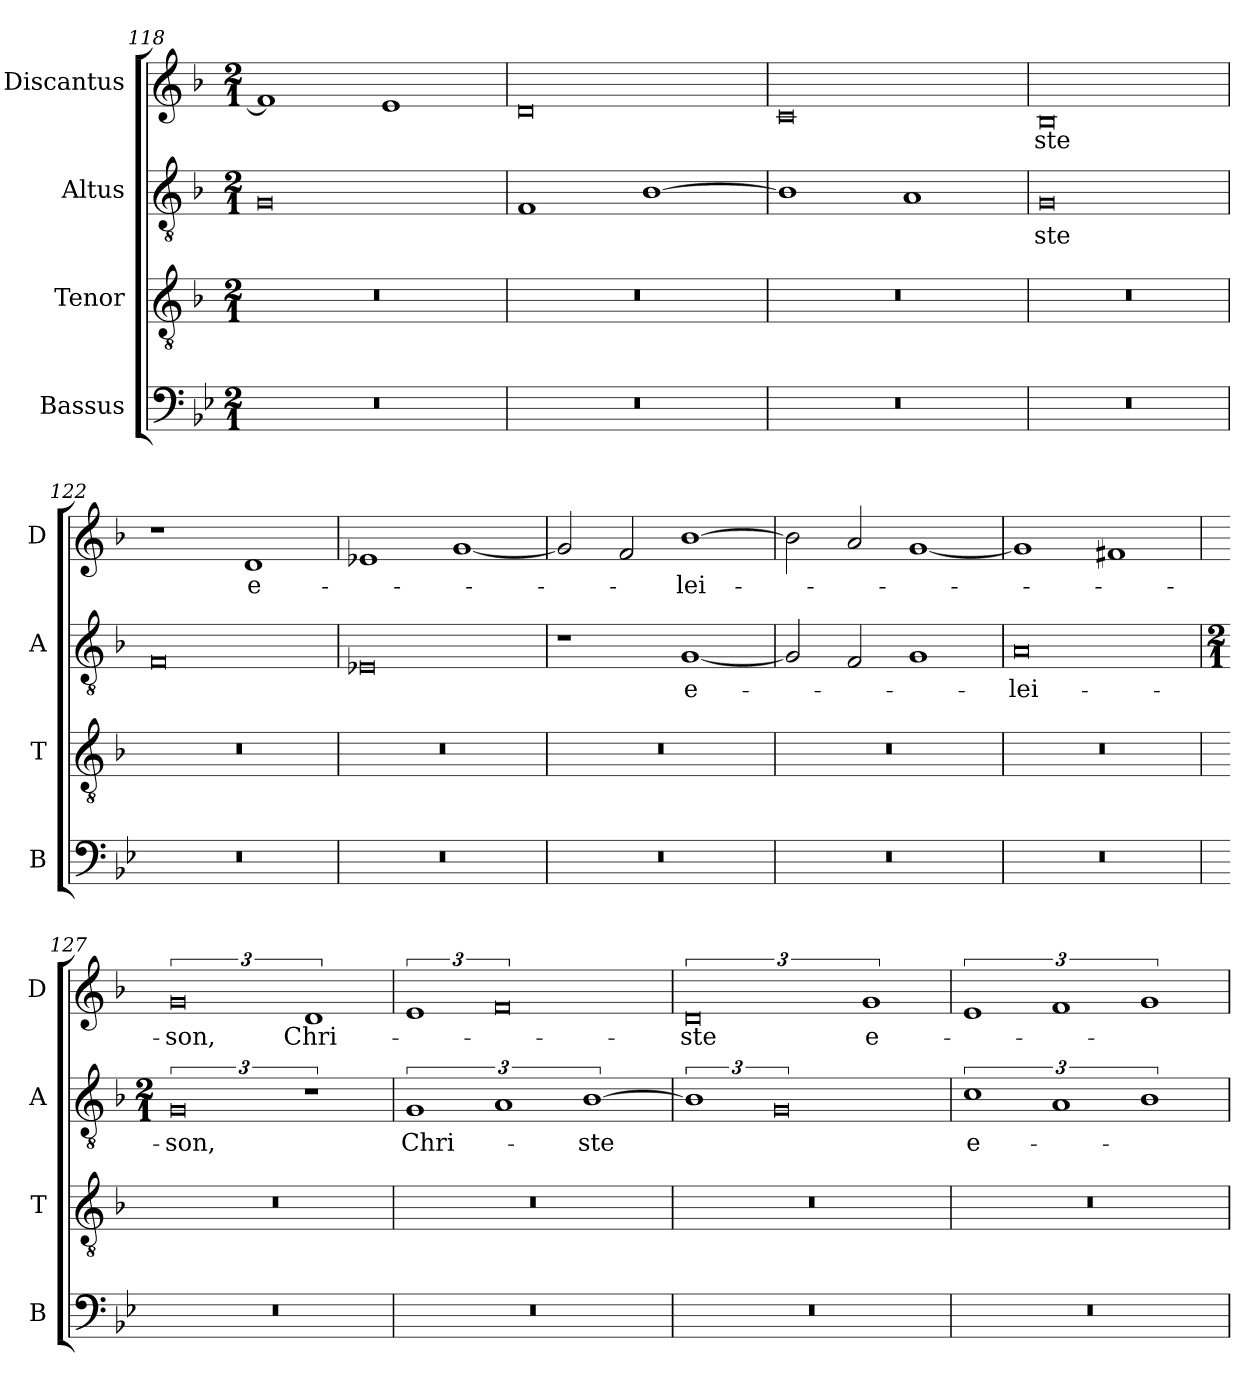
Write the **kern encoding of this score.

**kern	**kern	**kern	**text	**kern	**text
*part4	*part3	*part2	*part2	*part1	*part1
*staff4	*staff3	*staff2	*staff2	*staff1	*staff1
*I"Bassus	*I"Tenor	*I"Altus	*	*I"Discantus	*
*I'B	*I'T	*I'A	*	*I'D	*
*clefF4	*clefGv2	*clefGv2	*	*clefG2	*
*k[b-e-]	*k[b-]	*k[b-]	*	*k[b-]	*
*M2/1	*M2/1	*M2/1	*	*M2/1	*
=118	=118	=118	=118	=118	=118
0r	0r	0G	.	1f]	.
.	.	.	.	1e	.
=119	=119	=119	=119	=119	=119
0r	0r	1F	.	0d	.
.	.	[1B-	.	.	.
=120	=120	=120	=120	=120	=120
0r	0r	1B-]	.	0c	.
.	.	1A	.	.	.
=121	=121	=121	=121	=121	=121
0r	0r	0G	-ste	0B-	-ste
=122	=122	=122	=122	=122	=122
0r	0r	0F	.	1r	.
.	.	.	.	1d	e-
=123	=123	=123	=123	=123	=123
0r	0r	0E-X	.	1e-X	.
.	.	.	.	[1g	.
=124	=124	=124	=124	=124	=124
0r	0r	1r	.	2g]	.
.	.	.	.	2f	.
.	.	[1G	e-	[1b-	-lei-
=125	=125	=125	=125	=125	=125
0r	0r	2G]	.	2b-]	.
.	.	2F	.	2a	.
.	.	1G	.	[1g	.
=126	=126	=126	=126	=126	=126
0r	0r	0A	-lei-	1g]	.
.	.	.	.	1f#X	.
=127	=127	=127	=127	=127	=127
*	*	*M2/1	*	*	*
0r	0r	3%4G	-son,	3%4g	-son,
.	.	3%2r	.	3%2d	Chri-
=128	=128	=128	=128	=128	=128
0r	0r	3%2G	Chri-	3%2e	.
.	.	3%2A	.	3%4f	.
.	.	[3%2B-	-ste	.	.
=129	=129	=129	=129	=129	=129
0r	0r	3%2B-]	.	3%4d	-ste
.	.	3%4G	.	.	.
.	.	.	.	3%2g	e-
=130	=130	=130	=130	=130	=130
0r	0r	3%2c	e-	3%2e	.
.	.	3%2A	.	3%2f	.
.	.	3%2B-	.	3%2g	.
=	=	=	=	=	=
*-	*-	*-	*-	*-	*-
